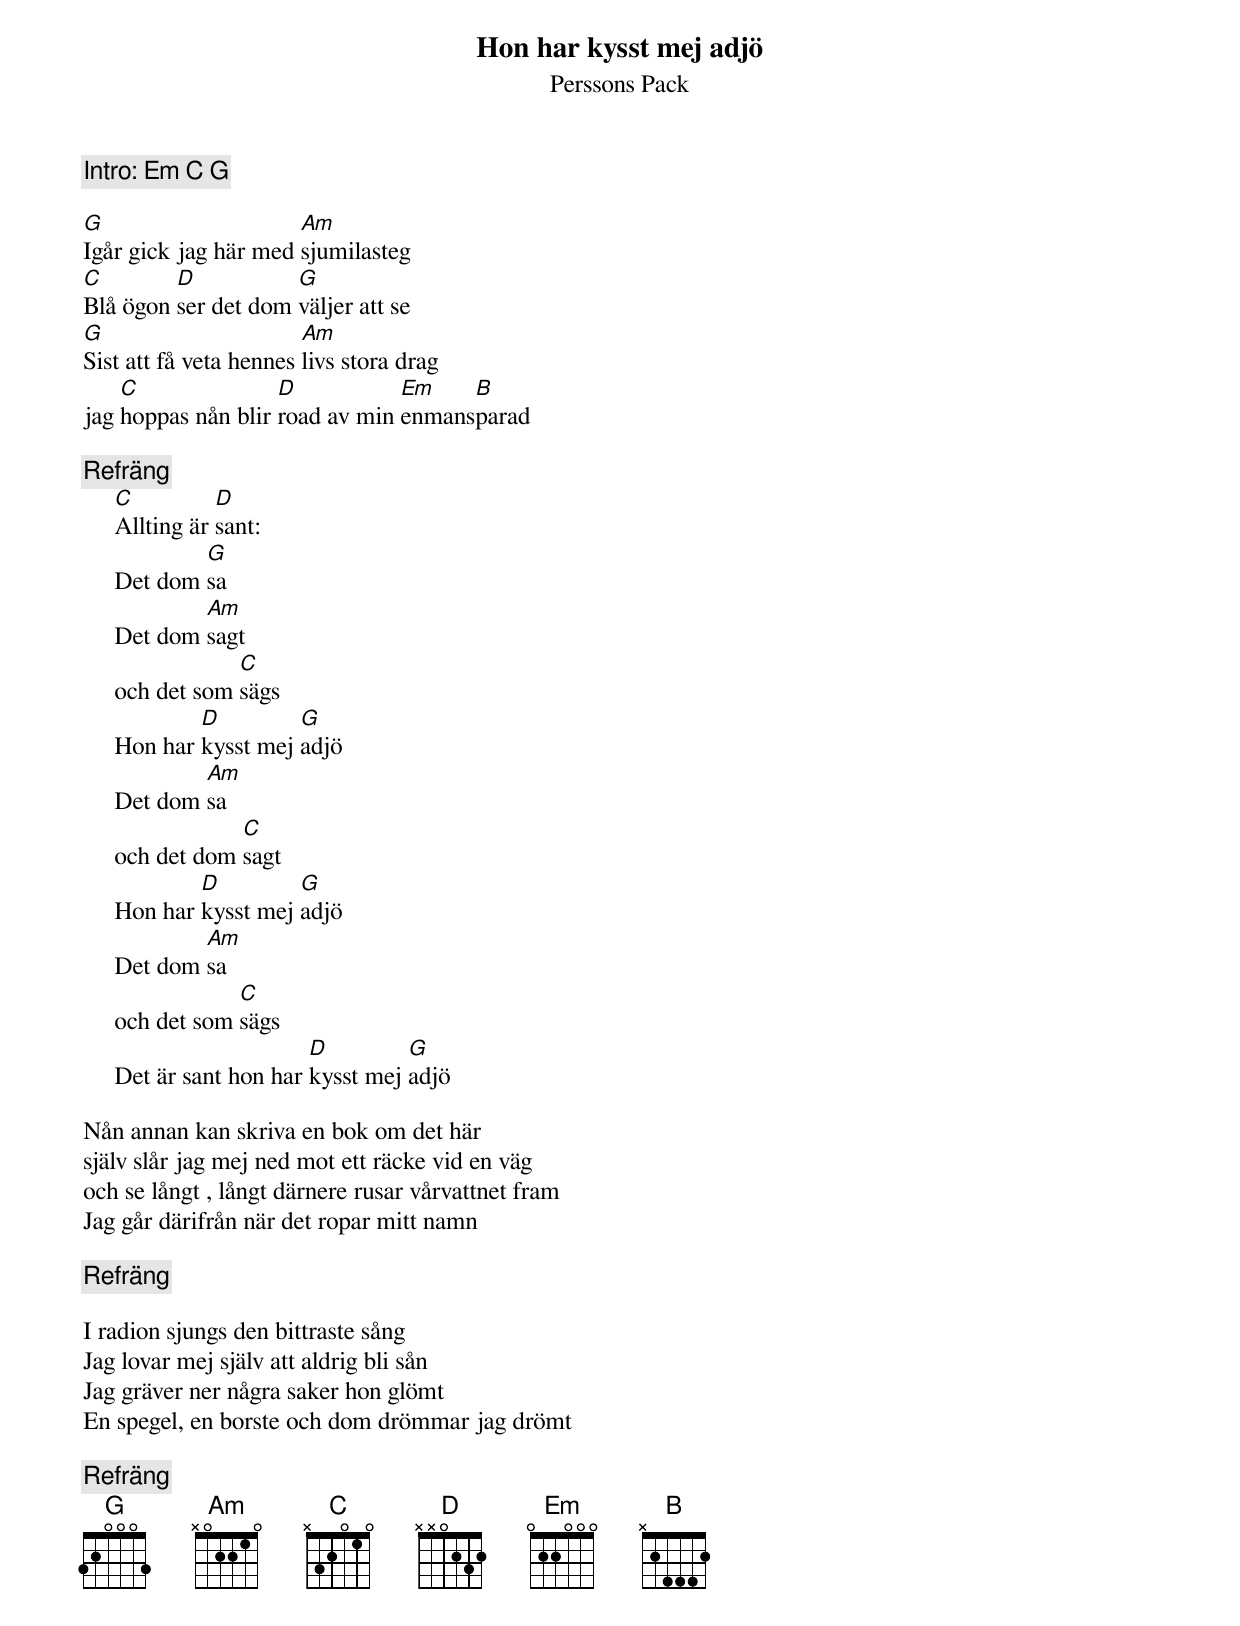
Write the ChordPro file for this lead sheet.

{t:Hon har kysst mej adjö}
{st:Perssons Pack}

{c:Intro: Em C G}

[G]Igår gick jag här med [Am]sjumilasteg
[C]Blå ögon [D]ser det dom [G]väljer att se
[G]Sist att få veta hennes [Am]livs stora drag
jag [C]hoppas nån blir [D]road av min [Em]enmans[B]parad

{c:Refräng}
     [C]Allting är [D]sant:
     Det dom [G]sa
     Det dom [Am]sagt
     och det som [C]sägs
     Hon har [D]kysst mej [G]adjö
     Det dom [Am]sa
     och det dom [C]sagt
     Hon har [D]kysst mej [G]adjö
     Det dom [Am]sa
     och det som [C]sägs
     Det är sant hon har [D]kysst mej [G]adjö

Nån annan kan skriva en bok om det här
själv slår jag mej ned mot ett räcke vid en väg
och se långt , långt därnere rusar vårvattnet fram
Jag går därifrån när det ropar mitt namn

{c:Refräng }

I radion sjungs den bittraste sång
Jag lovar mej själv att aldrig bli sån
Jag gräver ner några saker hon glömt
En spegel, en borste och dom drömmar jag drömt

{c:Refräng}
